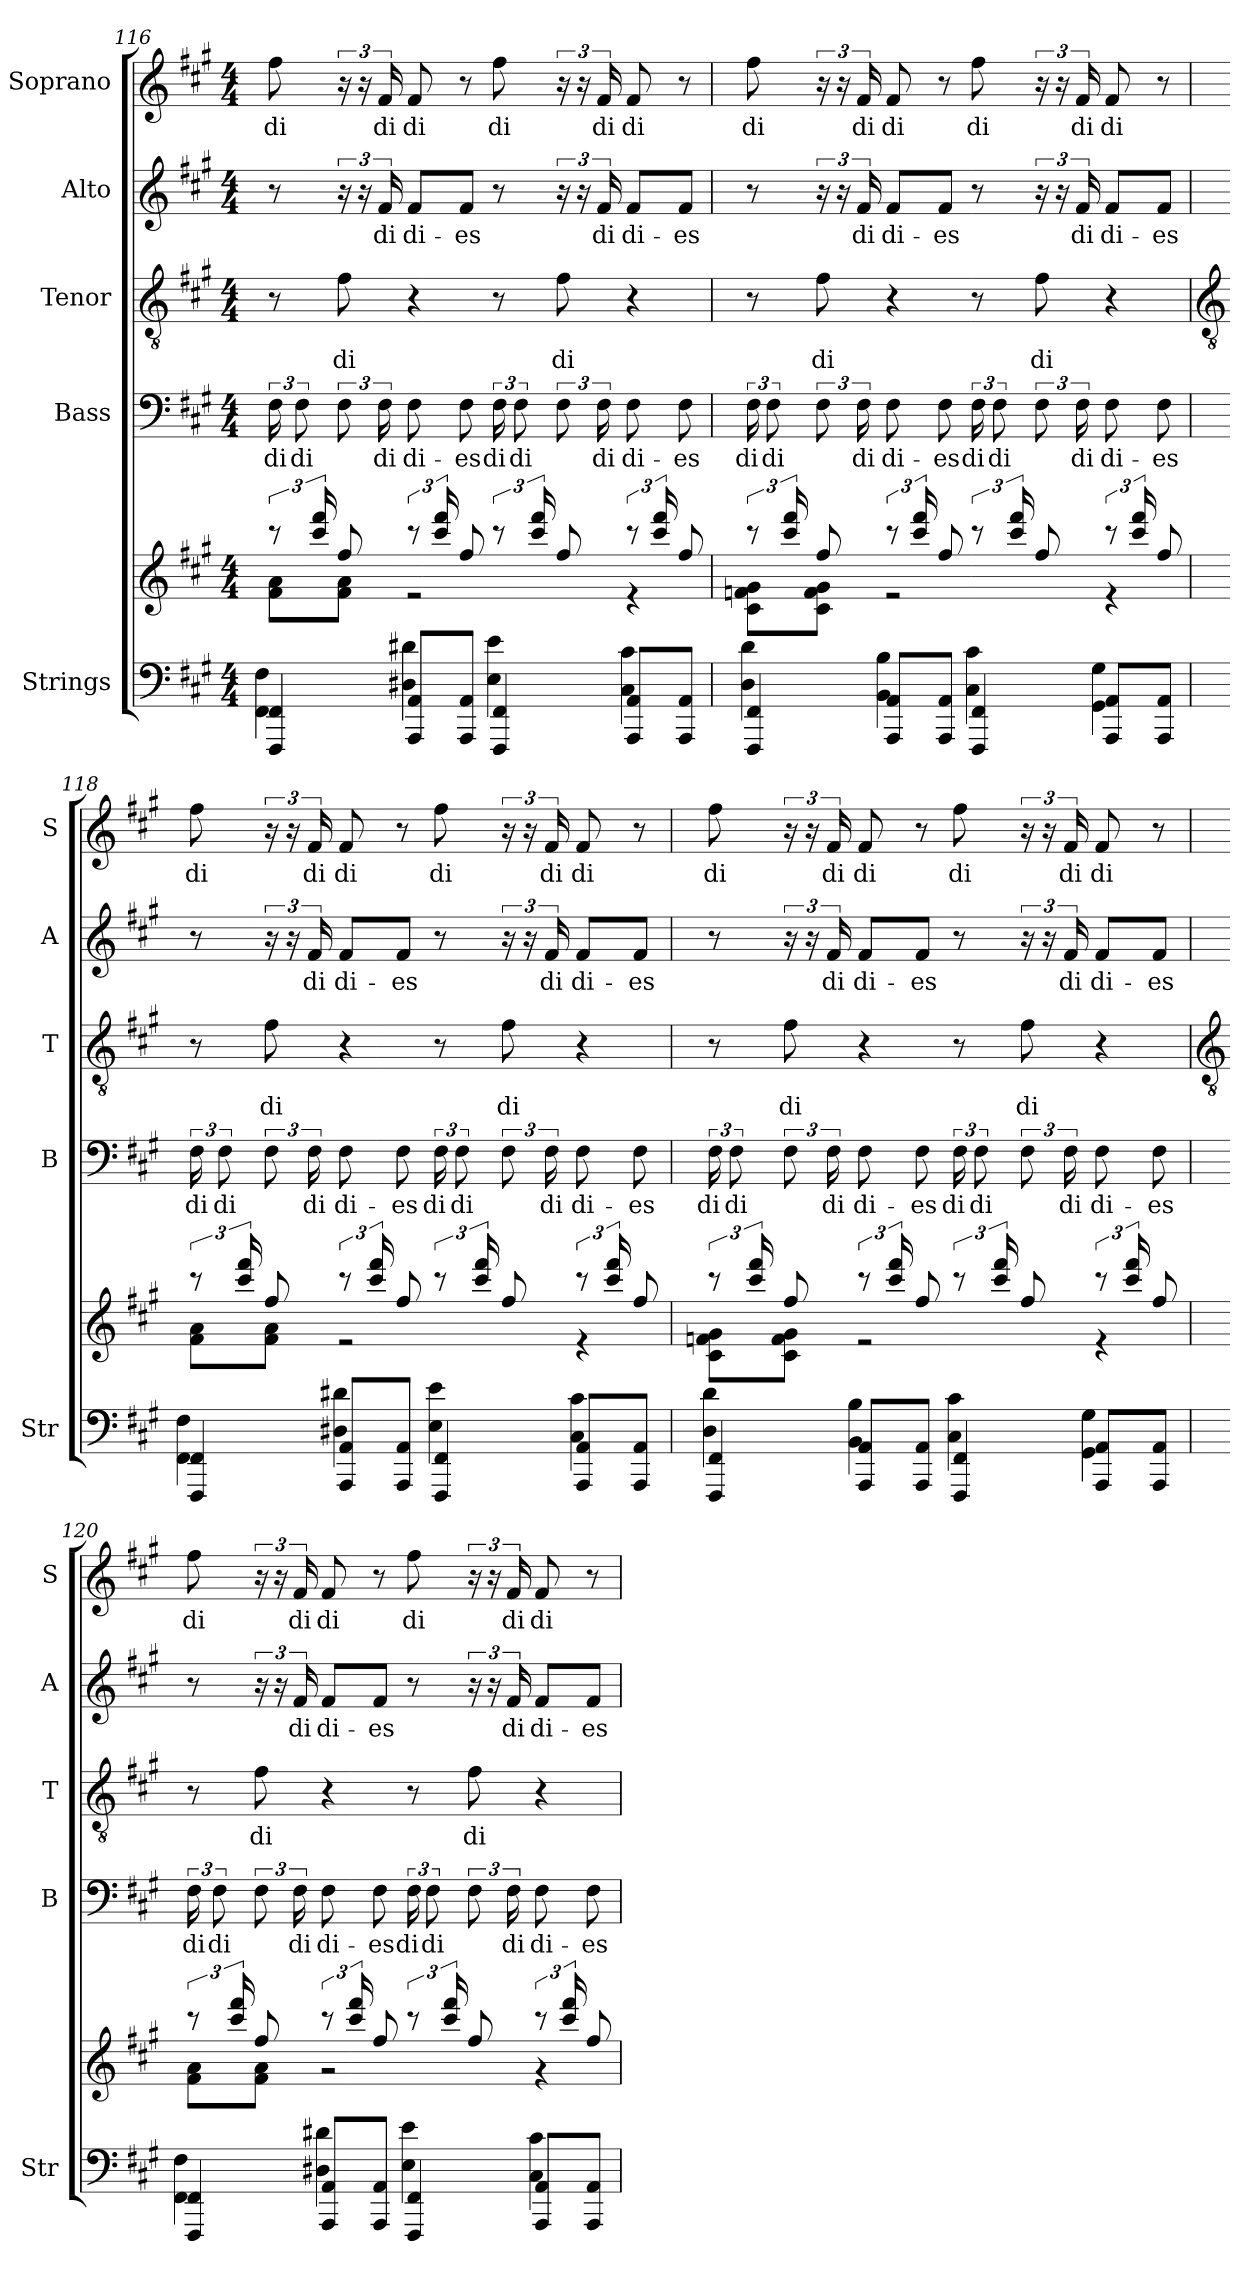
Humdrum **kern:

**kern	**kern	**kern	**text	**kern	**text	**kern	**text	**kern	**text
*part5	*part5	*part4	*part4	*part3	*part3	*part2	*part2	*part1	*part1
*staff6	*staff5	*staff4	*staff4	*staff3	*staff3	*staff2	*staff2	*staff1	*staff1
*I"Strings	*	*I"Bass	*	*I"Tenor	*	*I"Alto	*	*I"Soprano	*
*I'Str	*	*I'B	*	*I'T	*	*I'A	*	*I'S	*
!!LO:LB:g=z
*clefF4	*clefG2	*clefF4	*	*clefGv2	*	*clefG2	*	*clefG2	*
*k[f#c#g#]	*k[f#c#g#]	*k[f#c#g#]	*	*k[f#c#g#]	*	*k[f#c#g#]	*	*k[f#c#g#]	*
*A:	*A:	*A:	*	*A:	*	*A:	*	*A:	*
*M4/4	*M4/4	*M4/4	*	*M4/4	*	*M4/4	*	*M4/4	*
=116	=116	=116	=116	=116	=116	=116	=116	=116	=116
*^	*^	*	*	*	*	*	*	*	*
!	!	!	!	!	!LO:LY:b	!	!	!	!	!	!LO:LY:b
4FFF#/ 4FF#/	4FF#\ 4F#\	12r	8f#\ 8a\L	24F#LL	di	8r	.	8r	.	8ff#	di
!	!	!	!	!	!LO:LY:b	!	!	!	!	!	!
.	.	.	.	12F#	di	.	.	.	.	.	.
.	.	24ccc#/ 24fff#/LL	.	.	.	.	.	.	.	.	.
!	!	!	!	!	!	!	!LO:LY:b	!	!	!	!
.	.	8ff#/J	8f#\ 8a\J	12F#	.	8f#	di	24r	.	24r	.
.	.	.	.	.	.	.	.	24r	.	24r	.
!	!	!	!	!	!LO:LY:b	!	!	!	!LO:LY:b	!	!LO:LY:b
.	.	.	.	24F#J	di	.	.	24f#	di	24f#	di
!	!	!	!	!	!LO:LY:b	!	!	!	!LO:LY:b	!	!LO:LY:b
8AAA/ 8AA/L	4D#X\ 4d#X\	12r	2r	8F#L	di-	4r	.	8f#L	di-	8f#	di
.	.	24ccc#/ 24fff#/LL	.	.	.	.	.	.	.	.	.
!	!	!	!	!	!LO:LY:b	!	!	!	!LO:LY:b	!	!
8AAA/ 8AA/J	.	8ff#/J	.	8F#J	-es	.	.	8f#J	-es	8r	.
!	!	!	!	!	!LO:LY:b	!	!	!	!	!	!LO:LY:b
4FFF#/ 4FF#/	4E\ 4e\	12r	.	24F#LL	di	8r	.	8r	.	8ff#	di
!	!	!	!	!	!LO:LY:b	!	!	!	!	!	!
.	.	.	.	12F#	di	.	.	.	.	.	.
.	.	24ccc#/ 24fff#/LL	.	.	.	.	.	.	.	.	.
!	!	!	!	!	!	!	!LO:LY:b	!	!	!	!
.	.	8ff#/J	.	12F#	.	8f#	di	24r	.	24r	.
.	.	.	.	.	.	.	.	24r	.	24r	.
!	!	!	!	!	!LO:LY:b	!	!	!	!LO:LY:b	!	!LO:LY:b
.	.	.	.	24F#J	di	.	.	24f#	di	24f#	di
!	!	!	!	!	!LO:LY:b	!	!	!	!LO:LY:b	!	!LO:LY:b
8AAA/ 8AA/L	4C#\ 4c#\	12r	4r	8F#L	di-	4r	.	8f#L	di-	8f#	di
.	.	24ccc#/ 24fff#/LL	.	.	.	.	.	.	.	.	.
!	!	!	!	!	!LO:LY:b	!	!	!	!LO:LY:b	!	!
8AAA/ 8AA/J	.	8ff#/J	.	8F#J	-es	.	.	8f#J	-es	8r	.
=117	=117	=117	=117	=117	=117	=117	=117	=117	=117	=117	=117
!	!	!	!	!	!LO:LY:b	!	!	!	!	!	!LO:LY:b
4FFF#/ 4FF#/	4D\ 4d\	12r	8c#\ 8fn\ 8g#\L	24F#LL	di	8r	.	8r	.	8ff#	di
!	!	!	!	!	!LO:LY:b	!	!	!	!	!	!
.	.	.	.	12F#	di	.	.	.	.	.	.
.	.	24ccc#/ 24fff#/LL	.	.	.	.	.	.	.	.	.
!	!	!	!	!	!	!	!LO:LY:b	!	!	!	!
.	.	8ff#/J	8c#\ 8f\ 8g#\J	12F#	.	8f#	di	24r	.	24r	.
.	.	.	.	.	.	.	.	24r	.	24r	.
!	!	!	!	!	!LO:LY:b	!	!	!	!LO:LY:b	!	!LO:LY:b
.	.	.	.	24F#J	di	.	.	24f#	di	24f#	di
!	!	!	!	!	!LO:LY:b	!	!	!	!LO:LY:b	!	!LO:LY:b
8AAA/ 8AA/L	4BB\ 4B\	12r	2r	8F#L	di-	4r	.	8f#L	di-	8f#	di
.	.	24ccc#/ 24fff#/LL	.	.	.	.	.	.	.	.	.
!	!	!	!	!	!LO:LY:b	!	!	!	!LO:LY:b	!	!
8AAA/ 8AA/J	.	8ff#/J	.	8F#J	-es	.	.	8f#J	-es	8r	.
!	!	!	!	!	!LO:LY:b	!	!	!	!	!	!LO:LY:b
4FFF#/ 4FF#/	4C#\ 4c#\	12r	.	24F#LL	di	8r	.	8r	.	8ff#	di
!	!	!	!	!	!LO:LY:b	!	!	!	!	!	!
.	.	.	.	12F#	di	.	.	.	.	.	.
.	.	24ccc#/ 24fff#/LL	.	.	.	.	.	.	.	.	.
!	!	!	!	!	!	!	!LO:LY:b	!	!	!	!
.	.	8ff#/J	.	12F#	.	8f#	di	24r	.	24r	.
.	.	.	.	.	.	.	.	24r	.	24r	.
!	!	!	!	!	!LO:LY:b	!	!	!	!LO:LY:b	!	!LO:LY:b
.	.	.	.	24F#J	di	.	.	24f#	di	24f#	di
!	!	!	!	!	!LO:LY:b	!	!	!	!LO:LY:b	!	!LO:LY:b
8AAA/ 8AA/L	4GG#\ 4G#\	12r	4r	8F#L	di-	4r	.	8f#L	di-	8f#	di
.	.	24ccc#/ 24fff#/LL	.	.	.	.	.	.	.	.	.
!	!	!	!	!	!LO:LY:b	!	!	!	!LO:LY:b	!	!
8AAA/ 8AA/J	.	8ff#/J	.	8F#J	-es	.	.	8f#J	-es	8r	.
!!LO:LB:g=z
=118	=118	=118	=118	=118	=118	=118	=118	=118	=118	=118	=118
*	*	*	*	*	*	*clefGv2	*	*	*	*	*
!	!	!	!	!	!LO:LY:b	!	!	!	!	!	!LO:LY:b
4FFF#/ 4FF#/	4FF#\ 4F#\	12r	8f#\ 8a\L	24F#LL	di	8r	.	8r	.	8ff#	di
!	!	!	!	!	!LO:LY:b	!	!	!	!	!	!
.	.	.	.	12F#	di	.	.	.	.	.	.
.	.	24ccc#/ 24fff#/LL	.	.	.	.	.	.	.	.	.
!	!	!	!	!	!	!	!LO:LY:b	!	!	!	!
.	.	8ff#/J	8f#\ 8a\J	12F#	.	8f#	di	24r	.	24r	.
.	.	.	.	.	.	.	.	24r	.	24r	.
!	!	!	!	!	!LO:LY:b	!	!	!	!LO:LY:b	!	!LO:LY:b
.	.	.	.	24F#J	di	.	.	24f#	di	24f#	di
!	!	!	!	!	!LO:LY:b	!	!	!	!LO:LY:b	!	!LO:LY:b
8AAA/ 8AA/L	4D#X\ 4d#X\	12r	2r	8F#L	di-	4r	.	8f#L	di-	8f#	di
.	.	24ccc#/ 24fff#/LL	.	.	.	.	.	.	.	.	.
!	!	!	!	!	!LO:LY:b	!	!	!	!LO:LY:b	!	!
8AAA/ 8AA/J	.	8ff#/J	.	8F#J	-es	.	.	8f#J	-es	8r	.
!	!	!	!	!	!LO:LY:b	!	!	!	!	!	!LO:LY:b
4FFF#/ 4FF#/	4E\ 4e\	12r	.	24F#LL	di	8r	.	8r	.	8ff#	di
!	!	!	!	!	!LO:LY:b	!	!	!	!	!	!
.	.	.	.	12F#	di	.	.	.	.	.	.
.	.	24ccc#/ 24fff#/LL	.	.	.	.	.	.	.	.	.
!	!	!	!	!	!	!	!LO:LY:b	!	!	!	!
.	.	8ff#/J	.	12F#	.	8f#	di	24r	.	24r	.
.	.	.	.	.	.	.	.	24r	.	24r	.
!	!	!	!	!	!LO:LY:b	!	!	!	!LO:LY:b	!	!LO:LY:b
.	.	.	.	24F#J	di	.	.	24f#	di	24f#	di
!	!	!	!	!	!LO:LY:b	!	!	!	!LO:LY:b	!	!LO:LY:b
8AAA/ 8AA/L	4C#\ 4c#\	12r	4r	8F#L	di-	4r	.	8f#L	di-	8f#	di
.	.	24ccc#/ 24fff#/LL	.	.	.	.	.	.	.	.	.
!	!	!	!	!	!LO:LY:b	!	!	!	!LO:LY:b	!	!
8AAA/ 8AA/J	.	8ff#/J	.	8F#J	-es	.	.	8f#J	-es	8r	.
=119	=119	=119	=119	=119	=119	=119	=119	=119	=119	=119	=119
!	!	!	!	!	!LO:LY:b	!	!	!	!	!	!LO:LY:b
4FFF#/ 4FF#/	4D\ 4d\	12r	8c#\ 8fn\ 8g#\L	24F#LL	di	8r	.	8r	.	8ff#	di
!	!	!	!	!	!LO:LY:b	!	!	!	!	!	!
.	.	.	.	12F#	di	.	.	.	.	.	.
.	.	24ccc#/ 24fff#/LL	.	.	.	.	.	.	.	.	.
!	!	!	!	!	!	!	!LO:LY:b	!	!	!	!
.	.	8ff#/J	8c#\ 8f\ 8g#\J	12F#	.	8f#	di	24r	.	24r	.
.	.	.	.	.	.	.	.	24r	.	24r	.
!	!	!	!	!	!LO:LY:b	!	!	!	!LO:LY:b	!	!LO:LY:b
.	.	.	.	24F#J	di	.	.	24f#	di	24f#	di
!	!	!	!	!	!LO:LY:b	!	!	!	!LO:LY:b	!	!LO:LY:b
8AAA/ 8AA/L	4BB\ 4B\	12r	2r	8F#L	di-	4r	.	8f#L	di-	8f#	di
.	.	24ccc#/ 24fff#/LL	.	.	.	.	.	.	.	.	.
!	!	!	!	!	!LO:LY:b	!	!	!	!LO:LY:b	!	!
8AAA/ 8AA/J	.	8ff#/J	.	8F#J	-es	.	.	8f#J	-es	8r	.
!	!	!	!	!	!LO:LY:b	!	!	!	!	!	!LO:LY:b
4FFF#/ 4FF#/	4C#\ 4c#\	12r	.	24F#LL	di	8r	.	8r	.	8ff#	di
!	!	!	!	!	!LO:LY:b	!	!	!	!	!	!
.	.	.	.	12F#	di	.	.	.	.	.	.
.	.	24ccc#/ 24fff#/LL	.	.	.	.	.	.	.	.	.
!	!	!	!	!	!	!	!LO:LY:b	!	!	!	!
.	.	8ff#/J	.	12F#	.	8f#	di	24r	.	24r	.
.	.	.	.	.	.	.	.	24r	.	24r	.
!	!	!	!	!	!LO:LY:b	!	!	!	!LO:LY:b	!	!LO:LY:b
.	.	.	.	24F#J	di	.	.	24f#	di	24f#	di
!	!	!	!	!	!LO:LY:b	!	!	!	!LO:LY:b	!	!LO:LY:b
8AAA/ 8AA/L	4GG#\ 4G#\	12r	4r	8F#L	di-	4r	.	8f#L	di-	8f#	di
.	.	24ccc#/ 24fff#/LL	.	.	.	.	.	.	.	.	.
!	!	!	!	!	!LO:LY:b	!	!	!	!LO:LY:b	!	!
8AAA/ 8AA/J	.	8ff#/J	.	8F#J	-es	.	.	8f#J	-es	8r	.
!!LO:LB:g=z
=120	=120	=120	=120	=120	=120	=120	=120	=120	=120	=120	=120
*	*	*	*	*	*	*clefGv2	*	*	*	*	*
!	!	!	!	!	!LO:LY:b	!	!	!	!	!	!LO:LY:b
4FFF#/ 4FF#/	4FF#\ 4F#\	12r	8f#\ 8a\L	24F#LL	di	8r	.	8r	.	8ff#	di
!	!	!	!	!	!LO:LY:b	!	!	!	!	!	!
.	.	.	.	12F#	di	.	.	.	.	.	.
.	.	24ccc#/ 24fff#/LL	.	.	.	.	.	.	.	.	.
!	!	!	!	!	!	!	!LO:LY:b	!	!	!	!
.	.	8ff#/J	8f#\ 8a\J	12F#	.	8f#	di	24r	.	24r	.
.	.	.	.	.	.	.	.	24r	.	24r	.
!	!	!	!	!	!LO:LY:b	!	!	!	!LO:LY:b	!	!LO:LY:b
.	.	.	.	24F#J	di	.	.	24f#	di	24f#	di
!	!	!	!	!	!LO:LY:b	!	!	!	!LO:LY:b	!	!LO:LY:b
8AAA/ 8AA/L	4D#X\ 4d#X\	12r	2r	8F#L	di-	4r	.	8f#L	di-	8f#	di
.	.	24ccc#/ 24fff#/LL	.	.	.	.	.	.	.	.	.
!	!	!	!	!	!LO:LY:b	!	!	!	!LO:LY:b	!	!
8AAA/ 8AA/J	.	8ff#/J	.	8F#J	-es	.	.	8f#J	-es	8r	.
!	!	!	!	!	!LO:LY:b	!	!	!	!	!	!LO:LY:b
4FFF#/ 4FF#/	4E\ 4e\	12r	.	24F#LL	di	8r	.	8r	.	8ff#	di
!	!	!	!	!	!LO:LY:b	!	!	!	!	!	!
.	.	.	.	12F#	di	.	.	.	.	.	.
.	.	24ccc#/ 24fff#/LL	.	.	.	.	.	.	.	.	.
!	!	!	!	!	!	!	!LO:LY:b	!	!	!	!
.	.	8ff#/J	.	12F#	.	8f#	di	24r	.	24r	.
.	.	.	.	.	.	.	.	24r	.	24r	.
!	!	!	!	!	!LO:LY:b	!	!	!	!LO:LY:b	!	!LO:LY:b
.	.	.	.	24F#J	di	.	.	24f#	di	24f#	di
!	!	!	!	!	!LO:LY:b	!	!	!	!LO:LY:b	!	!LO:LY:b
8AAA/ 8AA/L	4C#\ 4c#\	12r	4r	8F#L	di-	4r	.	8f#L	di-	8f#	di
.	.	24ccc#/ 24fff#/LL	.	.	.	.	.	.	.	.	.
!	!	!	!	!	!LO:LY:b	!	!	!	!LO:LY:b	!	!
8AAA/ 8AA/J	.	8ff#/J	.	8F#J	-es	.	.	8f#J	-es	8r	.
*v	*v	*	*	*	*	*	*	*	*	*	*
*	*v	*v	*	*	*	*	*	*	*	*
=	=	=	=	=	=	=	=	=	=
*-	*-	*-	*-	*-	*-	*-	*-	*-	*-
